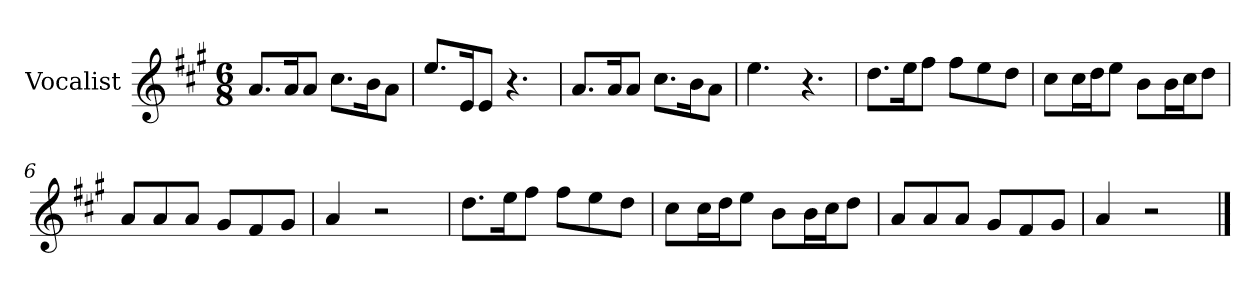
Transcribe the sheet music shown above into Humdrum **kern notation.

**kern
*part1
*staff1
*I"Vocalist
*k[f#c#g#]
*A:
*M6/8
=
8.aL
16aK
8aJ
8.cc#L
16bK
8aJ
=1
8.eeL
16eK
8eJ
4.r
=2
8.aL
16aK
8aJ
8.cc#L
16bK
8aJ
=3
4.ee
4.r
=4
8.ddL
16eeK
8ff#J
8ff#L
8ee
8ddJ
=5
8cc#L
16cc#L
16ddJ
8eeJ
8bL
16bL
16cc#J
8ddJ
=6
8aL
8a
8aJ
8g#L
8f#
8g#J
=7
4a
2r
=8
8.ddL
16eeK
8ff#J
8ff#L
8ee
8ddJ
=9
8cc#L
16cc#L
16ddJ
8eeJ
8bL
16bL
16cc#J
8ddJ
=10
8aL
8a
8aJ
8g#L
8f#
8g#J
=11
4a
2r
==
*-
